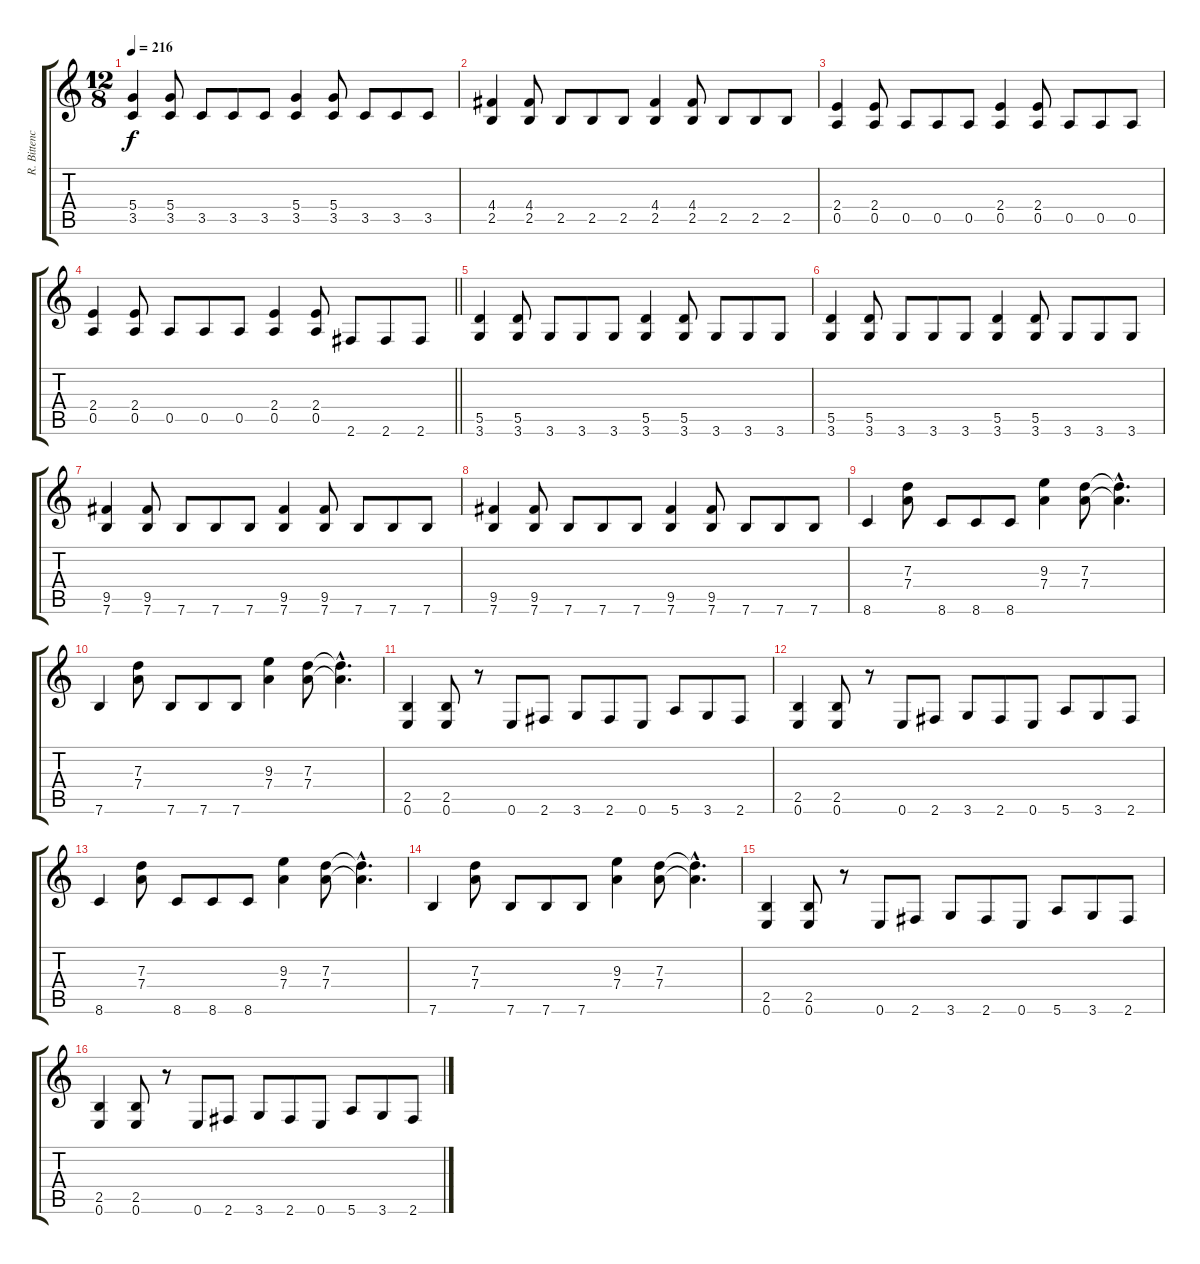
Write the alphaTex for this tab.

\track ("R. Bittencourt" "R. Bittenc") {instrument distortionguitar}
\staff {score tabs}
\tuning (E4 B3 G3 D3 A2 E2) {hide}
\ts (12 8)
\tempo 216
\clef g2
\ks c
(5.4 3.5).4{dy f} (5.4 3.5).8 3.5.8 3.5.8 3.5.8 (5.4 3.5).4 (5.4 3.5).8 3.5.8 3.5.8 3.5.8 |
(4.4 2.5).4 (4.4 2.5).8 2.5.8 2.5.8 2.5.8 (4.4 2.5).4 (4.4 2.5).8 2.5.8 2.5.8 2.5.8 |
(2.4 0.5).4 (2.4 0.5).8 0.5.8 0.5.8 0.5.8 (2.4 0.5).4 (2.4 0.5).8 0.5.8 0.5.8 0.5.8 |
\barLineRight lightlight
(2.4 0.5).4 (2.4 0.5).8 0.5.8 0.5.8 0.5.8 (2.4 0.5).4 (2.4 0.5).8 2.6.8 2.6.8 2.6.8 |
(5.5 3.6).4 (5.5 3.6).8 3.6.8 3.6.8 3.6.8 (5.5 3.6).4 (5.5 3.6).8 3.6.8 3.6.8 3.6.8 |
(5.5 3.6).4 (5.5 3.6).8 3.6.8 3.6.8 3.6.8 (5.5 3.6).4 (5.5 3.6).8 3.6.8 3.6.8 3.6.8 |
(9.5 7.6).4 (9.5 7.6).8 7.6.8 7.6.8 7.6.8 (9.5 7.6).4 (9.5 7.6).8 7.6.8 7.6.8 7.6.8 |
(9.5 7.6).4 (9.5 7.6).8 7.6.8 7.6.8 7.6.8 (9.5 7.6).4 (9.5 7.6).8 7.6.8 7.6.8 7.6.8 |
8.6.4 (7.3 7.4).8 8.6.8 8.6.8 8.6.8 (9.3 7.4).4 (7.3 7.4).8 (7.3{hac t} 7.4{hac t}).4{d} |
7.6.4 (7.3 7.4).8 7.6.8 7.6.8 7.6.8 (9.3 7.4).4 (7.3 7.4).8 (7.3{hac t} 7.4{hac t}).4{d} |
(2.5 0.6).4 (2.5 0.6).8 r.8 0.6.8 2.6.8 3.6.8 2.6.8 0.6.8 5.6.8 3.6.8 2.6.8 |
(2.5 0.6).4 (2.5 0.6).8 r.8 0.6.8 2.6.8 3.6.8 2.6.8 0.6.8 5.6.8 3.6.8 2.6.8 |
8.6.4 (7.3 7.4).8 8.6.8 8.6.8 8.6.8 (9.3 7.4).4 (7.3 7.4).8 (7.3{hac t} 7.4{hac t}).4{d} |
7.6.4 (7.3 7.4).8 7.6.8 7.6.8 7.6.8 (9.3 7.4).4 (7.3 7.4).8 (7.3{hac t} 7.4{hac t}).4{d} |
(2.5 0.6).4 (2.5 0.6).8 r.8 0.6.8 2.6.8 3.6.8 2.6.8 0.6.8 5.6.8 3.6.8 2.6.8 |
(2.5 0.6).4 (2.5 0.6).8 r.8 0.6.8 2.6.8 3.6.8 2.6.8 0.6.8 5.6.8 3.6.8 2.6.8
